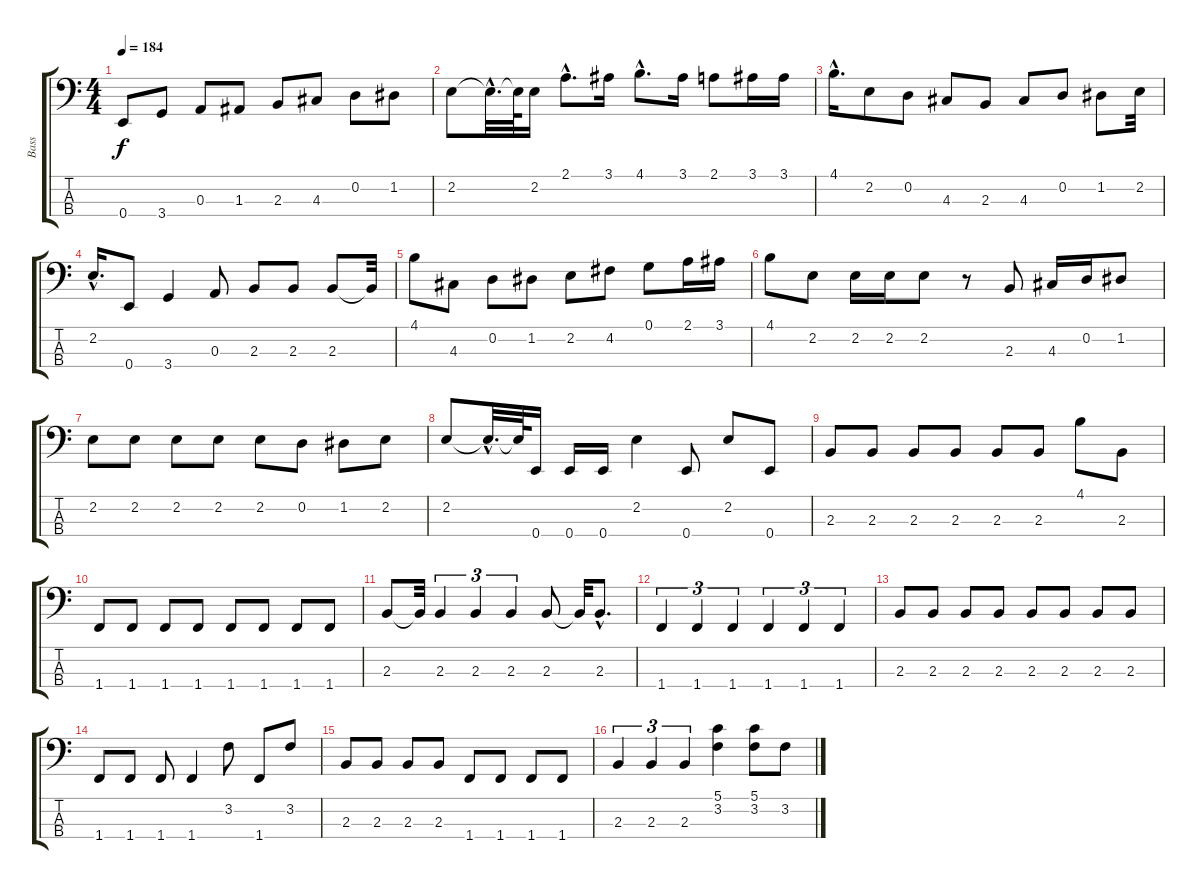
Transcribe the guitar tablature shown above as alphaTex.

\track ("Bass" "Bass") {instrument electricbassfinger}
\staff {score tabs}
\tuning (G2 D2 A1 E1) {hide}
\ts (4 4)
\tempo 184
\clef f4
\ks c
0.4.8{dy f} 3.4.8 0.3.8 1.3.8 2.3.8 4.3.8 0.2.8 1.2.8 |
2.2.8 2.2{hac t}.32{d} 2.2{t}.64 2.2.16 2.1{hac}.8{d} 3.1.16 4.1{hac}.8{d} 3.1.16 2.1.8 3.1.16 3.1.16 |
4.1{hac}.16{d} 2.2.8 0.2.8 4.3.8 2.3.8 4.3.8 0.2.8 1.2.8 2.2.32 |
2.2{hac}.16{d} 0.4.8 3.4.4 0.3.8 2.3.8 2.3.8 2.3.8 2.3{t}.32 |
4.1.8 4.3.8 0.2.8 1.2.8 2.2.8 4.2.8 0.1.8 2.1.16 3.1.16 |
4.1.8 2.2.8 2.2.16 2.2.16 2.2.8 r.8 2.3.8 4.3.16 0.2.16 1.2.8 |
2.2.8 2.2.8 2.2.8 2.2.8 2.2.8 0.2.8 1.2.8 2.2.8 |
2.2.8 2.2{hac t}.32{d} 2.2{t}.64 0.4.16 0.4.16 0.4.16 2.2.4 0.4.8 2.2.8 0.4.8 |
2.3.8 2.3.8 2.3.8 2.3.8 2.3.8 2.3.8 4.1.8 2.3.8 |
1.4.8 1.4.8 1.4.8 1.4.8 1.4.8 1.4.8 1.4.8 1.4.8 |
2.3.8 2.3{t}.32 2.3.4{tu (3 2)} 2.3.4{tu (3 2)} 2.3.4{tu (3 2)} 2.3.8 2.3{t}.32 2.3{hac}.8{d} |
1.4.4{tu (3 2)} 1.4.4{tu (3 2)} 1.4.4{tu (3 2)} 1.4.4{tu (3 2)} 1.4.4{tu (3 2)} 1.4.4{tu (3 2)} |
2.3.8 2.3.8 2.3.8 2.3.8 2.3.8 2.3.8 2.3.8 2.3.8 |
1.4.8 1.4.8 1.4.8 1.4.4 3.2.8 1.4.8 3.2.8 |
2.3.8 2.3.8 2.3.8 2.3.8 1.4.8 1.4.8 1.4.8 1.4.8 |
2.3.4{tu (3 2)} 2.3.4{tu (3 2)} 2.3.4{tu (3 2)} (5.1 3.2).4 (5.1 3.2).8 3.2.8
